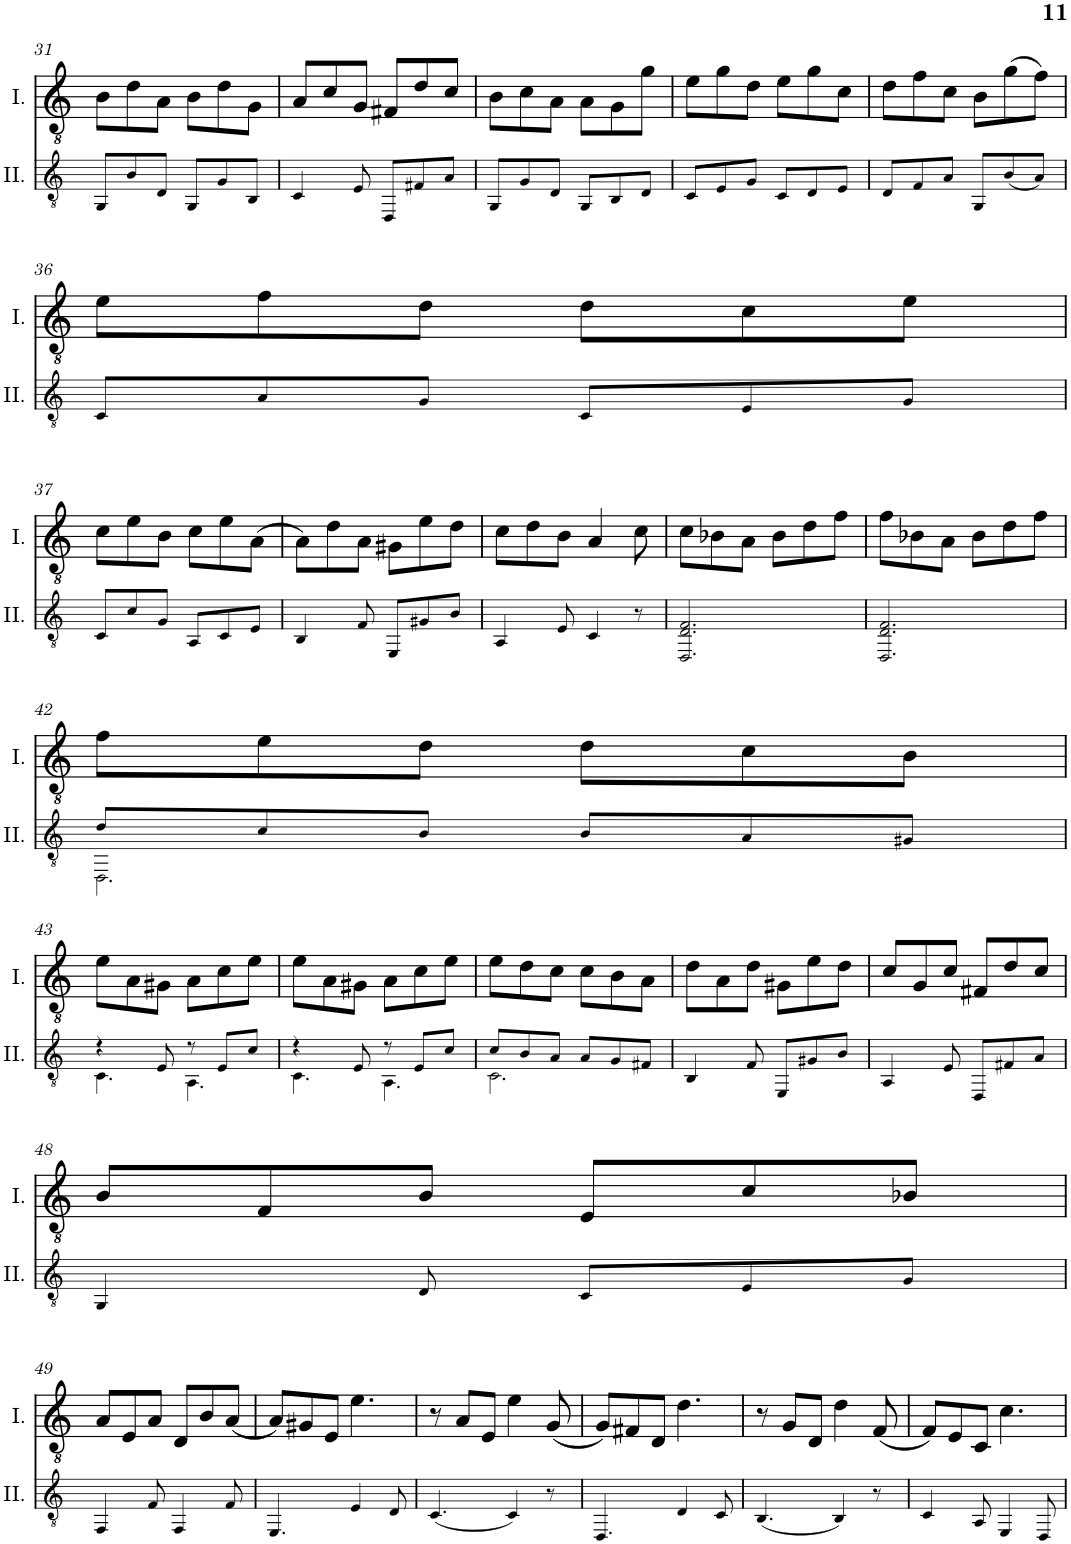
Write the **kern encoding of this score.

**kern	**kern	**kern	**kern
*part2	*part2	*part1	*part1
*staff4	*staff3	*staff2	*staff1
*I"II.	*	*I"I.	*
*I'II.	*	*I'I.	*
!!LO:PB:g=z
*	*clefGv2	*	*clefGv2
*k[]	*k[]	*k[]	*k[]
*M6/8	*M6/8	*M6/8	*M6/8
=31	=31	=31	=31
8GG\L	8GG/L	8B\L	8B\L
8B\	8B/	8d\	8d\
8D\J	8D/J	8A\J	8A\J
8GG\L	8GG/L	8B\L	8B\L
8G\	8G/	8d\	8d\
8BB\J	8BB/J	8G\J	8G\J
=32	=32	=32	=32
4C	4C/	8A\L	8A/L
.	.	8c\	8c/
8E	8E/	8G\J	8G/J
8DD\L	8DD/L	8F#X\L	8F#X/L
8F#X\	8F#X/	8d\	8d/
8A\J	8A/J	8c\J	8c/J
=33	=33	=33	=33
8GG\L	8GG/L	8B\L	8B\L
8G\	8G/	8c\	8c\
8D\J	8D/J	8A\J	8A\J
8GG\L	8GG/L	8A\L	8A\L
8BB\	8BB/	8G\	8G\
8D\J	8D/J	8g\J	8g\J
=34	=34	=34	=34
8C\L	8C/L	8e\L	8e\L
8E\	8E/	8g\	8g\
8G\J	8G/J	8d\J	8d\J
8C\L	8C/L	8e\L	8e\L
8D\	8D/	8g\	8g\
8E\J	8E/J	8c\J	8c\J
=35	=35	=35	=35
8D\L	8D/L	8d\L	8d\L
8F\	8F/	8f\	8f\
8A\J	8A/J	8c\J	8c\J
8GG\L	8GG/L	8B\L	8B\L
8B\	(8B/	8g\	(8g\
8A\J	8A/J)	8f\J	8f\J)
!!LO:LB:g=z
=36	=36	=36	=36
8C\L	8C/L	8e\L	8e\L
8A\	8A/	8f\	8f\
8G\J	8G/J	8d\J	8d\J
8C\L	8C/L	8d\L	8d\L
8E\	8E/	8c\	8c\
8G\J	8G/J	8e\J	8e\J
!!LO:LB:g=z
=37	=37	=37	=37
8C\L	8C/L	8c\L	8c\L
8c\	8c/	8e\	8e\
8G\J	8G/J	8B\J	8B\J
8AA\L	8AA/L	8c\L	8c\L
8C\	8C/	8e\	8e\
8E\J	8E/J	8A\J	(8A\J
=38	=38	=38	=38
4BB	4BB/	8A\L	8A\L)
.	.	8d\	8d\
8F	8F/	8A\J	8A\J
8EE\L	8EE/L	8G#X\L	8G#X\L
8G#X\	8G#X/	8e\	8e\
8B\J	8B/J	8d\J	8d\J
=39	=39	=39	=39
4AA	4AA/	8c\L	8c\L
.	.	8d\	8d\
8E	8E/	8B\J	8B\J
4C	4C/	4A	4A/
8r	8r	8c	8c\
=40	=40	=40	=40
2.DD 2.D 2.F	2.DD/ 2.D/ 2.F/	8c\L	8c\L
.	.	8B-X\	8B-X\
.	.	8A\J	8A\J
.	.	8B-\L	8B-\L
.	.	8d\	8d\
.	.	8f\J	8f\J
=41	=41	=41	=41
2.DD 2.D 2.F	2.DD/ 2.D/ 2.F/	8f\L	8f\L
.	.	8B-X\	8B-X\
.	.	8A\J	8A\J
.	.	8B-\L	8B-\L
.	.	8d\	8d\
.	.	8f\J	8f\J
!!LO:LB:g=z
=42	=42	=42	=42
*^	*^	*	*
8d\L	2.DD	8d/L	2.DD\	8f\L	8f\L
8c\	.	8c/	.	8e\	8e\
8B\J	.	8B/J	.	8d\J	8d\J
8B\L	.	8B/L	.	8d\L	8d\L
8A\	.	8A/	.	8c\	8c\
8G#X\J	.	8G#X/J	.	8B\J	8B\J
!!LO:LB:g=z
=43	=43	=43	=43	=43	=43
4r	4.C	4r	4.C\	8e\L	8e\L
.	.	.	.	8A\	8A\
8E	.	8E/	.	8G#X\J	8G#X\J
8r	4.AA	8r	4.AA\	8A\L	8A\L
8E\L	.	8E/L	.	8c\	8c\
8c\J	.	8c/J	.	8e\J	8e\J
=44	=44	=44	=44	=44	=44
4r	4.C	4r	4.C\	8e\L	8e\L
.	.	.	.	8A\	8A\
8E	.	8E/	.	8G#X\J	8G#X\J
8r	4.AA	8r	4.AA\	8A\L	8A\L
8E\L	.	8E/L	.	8c\	8c\
8c\J	.	8c/J	.	8e\J	8e\J
=45	=45	=45	=45	=45	=45
8c\L	2.C	8c/L	2.C\	8e\L	8e\L
8B\	.	8B/	.	8d\	8d\
8A\J	.	8A/J	.	8c\J	8c\J
8A\L	.	8A/L	.	8c\L	8c\L
8G\	.	8G/	.	8B\	8B\
8F#X\J	.	8F#X/J	.	8A\J	8A\J
*v	*v	*	*	*	*
*	*v	*v	*	*
=46	=46	=46	=46
4BB	4BB/	8d\L	8d\L
.	.	8A\	8A\
8F	8F/	8d\J	8d\J
8EE\L	8EE/L	8G#X\L	8G#X\L
8G#X\	8G#X/	8e\	8e\
8B\J	8B/J	8d\J	8d\J
=47	=47	=47	=47
4AA	4AA/	8c\L	8c/L
.	.	8G\	8G/
8E	8E/	8c\J	8c/J
8DD\L	8DD/L	8F#X\L	8F#X/L
8F#X\	8F#X/	8d\	8d/
8A\J	8A/J	8c\J	8c/J
!!LO:LB:g=z
=48	=48	=48	=48
4GG	4GG/	8B\L	8B/L
.	.	8F\	8F/
8D	8D/	8B\J	8B/J
8C\L	8C/L	8E\L	8E/L
8E\	8E/	8c\	8c/
8G\J	8G/J	8B-X\J	8B-X/J
!!LO:LB:g=z
=49	=49	=49	=49
4FF	4FF/	8A\L	8A/L
.	.	8E\	8E/
8F	8F/	8A\J	8A/J
4FF	4FF/	8D\L	8D/L
.	.	8B\	8B/
8F	8F/	8A\J	(8A/J
=50	=50	=50	=50
4.EE	4.EE/	8A\L	8A/L)
.	.	8G#X\	8G#X/
.	.	8E\J	8E/J
4E	4E/	4.e	4.e\
8D	8D/	.	.
=51	=51	=51	=51
4.C	(4.C/	8r	8r
.	.	8A\L	8A/L
.	.	8E\J	8E/J
4C	4C/)	4e	4e\
8r	8r	8G	(8G/
=52	=52	=52	=52
4.DD	4.DD/	8G\L	8G/L)
.	.	8F#X\	8F#X/
.	.	8D\J	8D/J
4D	4D/	4.d	4.d\
8C	8C/	.	.
=53	=53	=53	=53
4.BB	(4.BB/	8r	8r
.	.	8G\L	8G/L
.	.	8D\J	8D/J
4BB	4BB/)	4d	4d\
8r	8r	8F	(8F/
=54	=54	=54	=54
4C	4C/	8F\L	8F/L)
.	.	8E\	8E/
8AA	8AA/	8C\J	8C/J
4EE	4EE/	4.c	4.c\
8DD	8DD/	.	.
=	=	=	=
*-	*-	*-	*-
